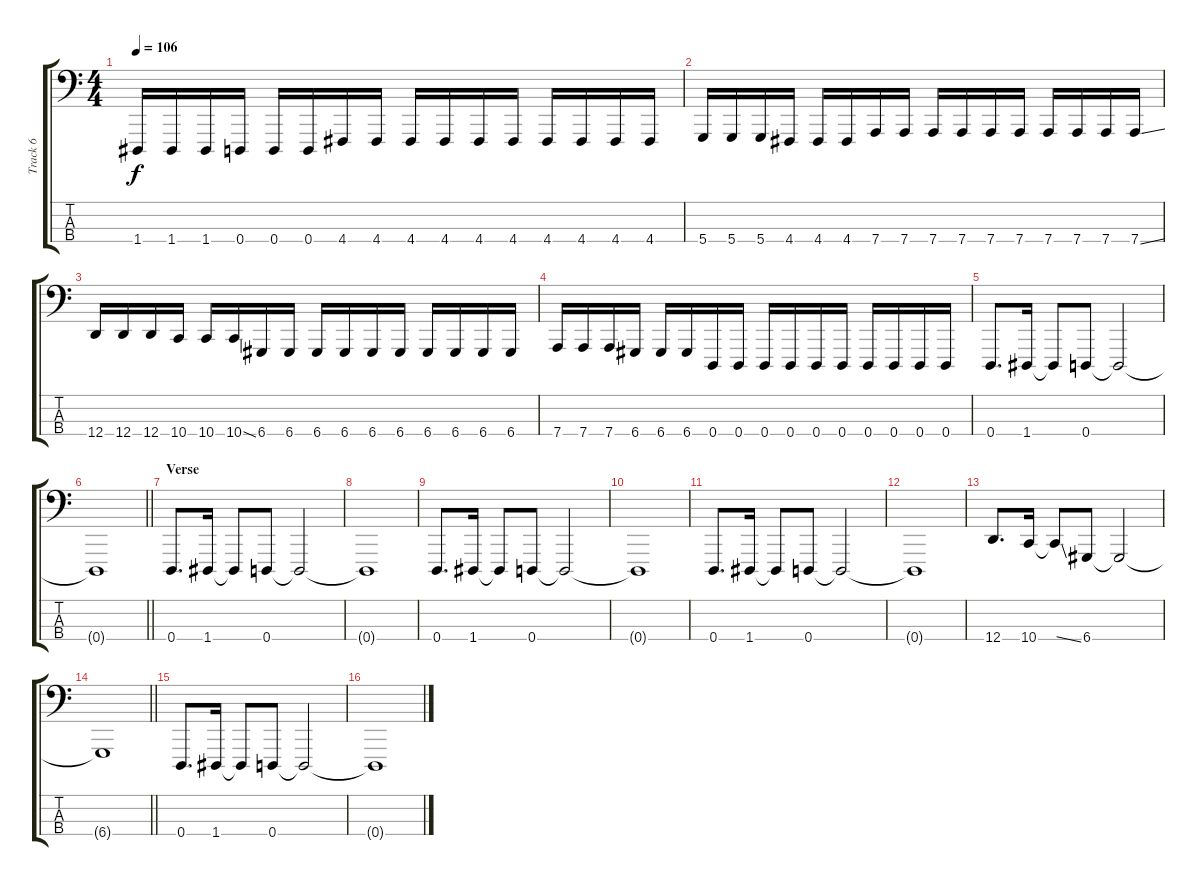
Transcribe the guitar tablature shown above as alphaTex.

\track ("Track 6" "Track 6") {instrument lead8bassandlead}
\staff {score tabs}
\tuning (G2 D2 A1 D1) {hide}
\ts (4 4)
\tempo 106
\clef f4
\ks c
1.4.16{dy f} 1.4.16 1.4.16 0.4.16 0.4.16 0.4.16 4.4.16 4.4.16 4.4.16 4.4.16 4.4.16 4.4.16 4.4.16 4.4.16 4.4.16 4.4.16 |
5.4.16 5.4.16 5.4.16 4.4.16 4.4.16 4.4.16 7.4.16 7.4.16 7.4.16 7.4.16 7.4.16 7.4.16 7.4.16 7.4.16 7.4.16 7.4{ss}.16 |
12.4.16 12.4.16 12.4.16 10.4.16 10.4.16 10.4{ss}.16 6.4.16 6.4.16 6.4.16 6.4.16 6.4.16 6.4.16 6.4.16 6.4.16 6.4.16 6.4.16 |
7.4.16 7.4.16 7.4.16 6.4.16 6.4.16 6.4.16 0.4.16 0.4.16 0.4.16 0.4.16 0.4.16 0.4.16 0.4.16 0.4.16 0.4.16 0.4.16 |
0.4.8{d} 1.4.16 1.4{t}.8 0.4.8 0.4{t}.2 |
\barLineRight lightlight
0.4{t}.1 |
\section ("" "Verse")
0.4.8{d} 1.4.16 1.4{t}.8 0.4.8 0.4{t}.2 |
0.4{t}.1 |
0.4.8{d} 1.4.16 1.4{t}.8 0.4.8 0.4{t}.2 |
0.4{t}.1 |
0.4.8{d} 1.4.16 1.4{t}.8 0.4.8 0.4{t}.2 |
0.4{t}.1 |
12.4.8{d} 10.4.16 10.4{ss t}.8 6.4.8 6.4{t}.2 |
\barLineRight lightlight
6.4{t}.1 |
\section ("" "")
0.4.8{d} 1.4.16 1.4{t}.8 0.4.8 0.4{t}.2 |
0.4{t}.1
